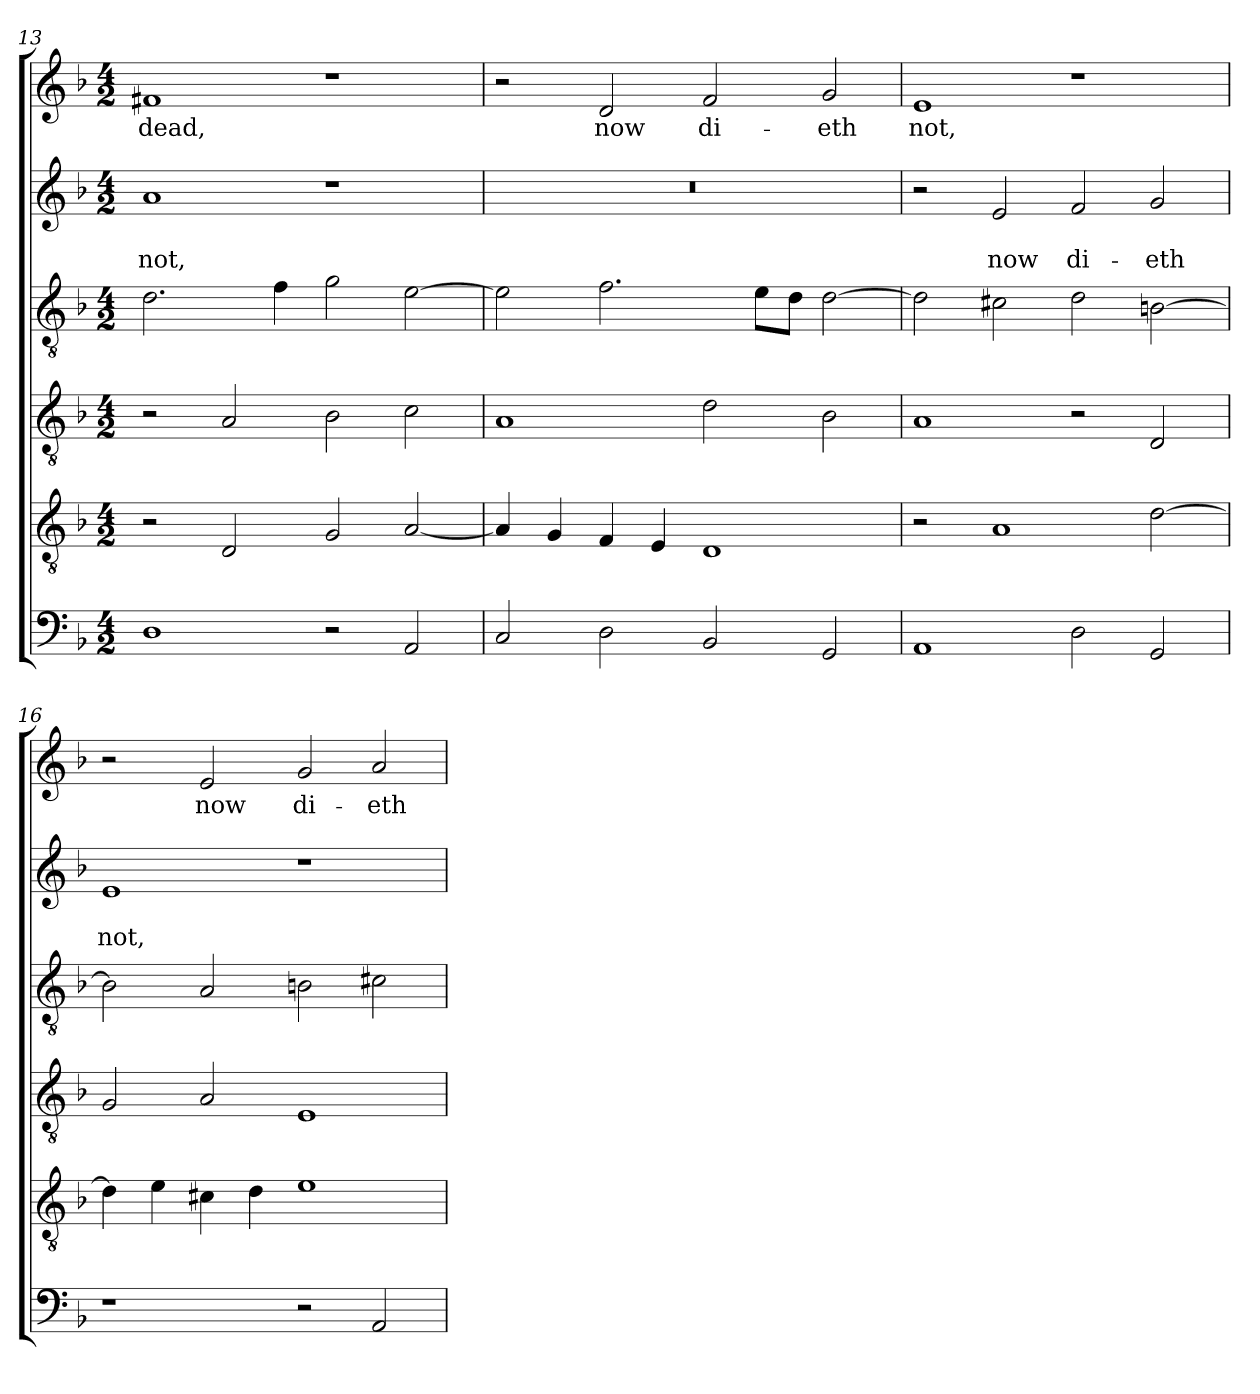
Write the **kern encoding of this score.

**kern	**kern	**kern	**kern	**kern	**text	**text	**kern	**text
*part6	*part5	*part4	*part3	*part2	*part2	*part2	*part1	*part1
*staff6	*staff5	*staff4	*staff3	*staff2	*staff2	*staff2	*staff1	*staff1
*clefF4	*clefGv2	*clefGv2	*clefGv2	*clefG2	*	*	*clefG2	*
*k[b-]	*k[b-]	*k[b-]	*k[b-]	*k[b-]	*	*	*k[b-]	*
*F:	*F:	*F:	*F:	*F:	*	*	*F:	*
*M4/2	*M4/2	*M4/2	*M4/2	*M4/2	*	*	*M4/2	*
=13	=13	=13	=13	=13	=13	=13	=13	=13
1D	2r	2r	2.d\	1a	.	not,	1f#X	dead,
.	2D/	2A/	.	.	.	.	.	.
.	.	.	4f\	.	.	.	.	.
2r	2G/	2B-\	2g\	1r	.	.	1r	.
2AA/	[2A/	2c\	[2e\	.	.	.	.	.
=14	=14	=14	=14	=14	=14	=14	=14	=14
2C/	4A/]	1A	2e\]	0r	.	.	2r	.
.	4G/	.	.	.	.	.	.	.
2D\	4F/	.	2.f\	.	.	.	2d/	now
.	4E/	.	.	.	.	.	.	.
2BB-/	1D	2d\	.	.	.	.	2f/	di-
.	.	.	8e\L	.	.	.	.	.
.	.	.	8d\J	.	.	.	.	.
2GG/	.	2B-\	[2d\	.	.	.	2g/	-eth
!!LO:PB:g=z
=15	=15	=15	=15	=15	=15	=15	=15	=15
1AA	2r	1A	2d\]	2r	.	.	1e	not,
.	1A	.	2c#X\	2e/	.	now	.	.
2D\	.	2r	2d\	2f/	.	di-	1r	.
2GG/	[2d\	2D/	[2Bn\	2g/	.	-eth	.	.
=16	=16	=16	=16	=16	=16	=16	=16	=16
1r	4d\]	2G/	2B\]	1e	.	not,	2r	.
.	4e\	.	.	.	.	.	.	.
.	4c#X\	2A/	2A/	.	.	.	2e/	now
.	4d\	.	.	.	.	.	.	.
2r	1e	1E	2Bn\	1r	.	.	2g/	di-
2AA/	.	.	2c#X\	.	.	.	2a/	-eth
=	=	=	=	=	=	=	=	=
*-	*-	*-	*-	*-	*-	*-	*-	*-
